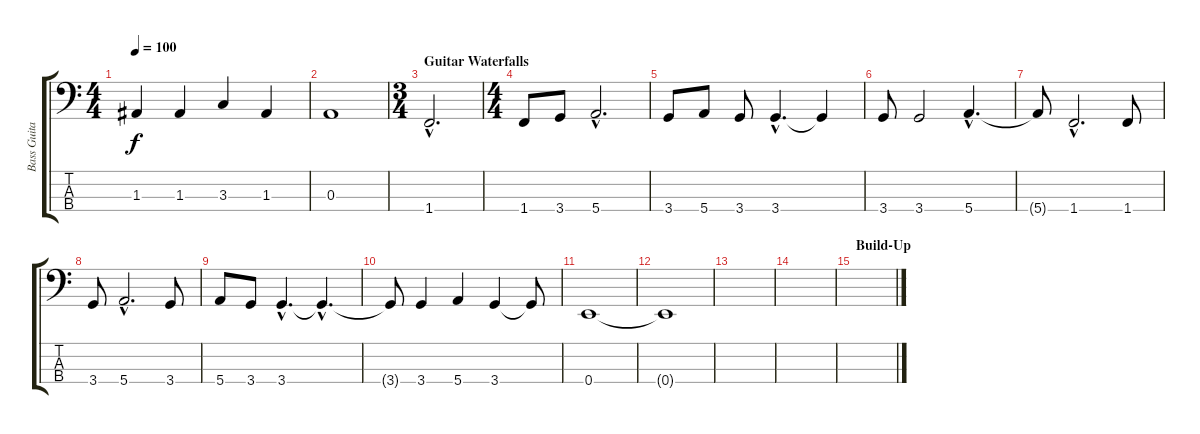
\track ("Bass Guitar" "Bass Guita") {instrument electricbassfinger}
\staff {score tabs}
\tuning (G2 D2 A1 E1) {hide}
\ts (4 4)
\tempo 100
\clef f4
\ks c
1.3.4{dy f} 1.3.4 3.3.4 1.3.4 |
0.3.1 |
\ts (3 4)
\section ("" "Guitar Waterfalls")
1.4{hac}.2{d} |
\ts (4 4)
1.4.8 3.4.8 5.4{hac}.2{d} |
3.4.8 5.4.8 3.4.8 3.4{hac}.4{d} 3.4{t}.4 |
3.4.8 3.4.2 5.4{hac}.4{d} |
5.4{t}.8 1.4{hac}.2{d} 1.4.8 |
3.4.8 5.4{hac}.2{d} 3.4.8 |
5.4.8 3.4.8 3.4{hac}.4{d} 3.4{hac t}.4{d} |
3.4{t}.8 3.4.4 5.4.4 3.4.4 3.4{t}.8 |
0.4.1 |
0.4{t}.1 |
|
|
\section ("" "Build-Up")
